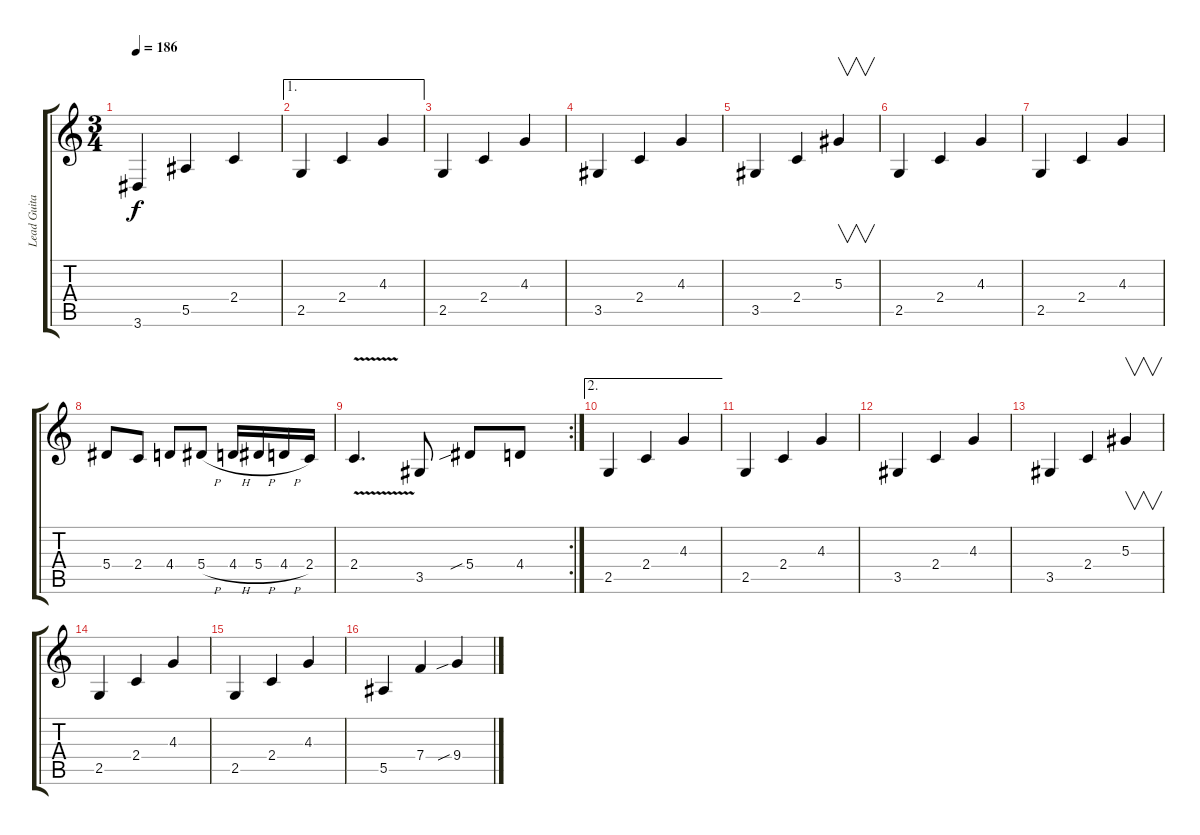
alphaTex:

\track ("Lead Guitar 1" "Lead Guita") {instrument distortionguitar}
\staff {score tabs}
\tuning (C4 G3 Eb3 Bb2 F2 C2) {hide}
\ts (3 4)
\tempo 186
\clef g2
\ks c
3.6.4{dy f} 5.5.4 2.4.4 |
\ae 1
2.5.4 2.4.4 4.3.4 |
2.5.4 2.4.4 4.3.4 |
3.5.4 2.4.4 4.3.4 |
3.5.4 2.4.4 5.3.4{v} |
2.5.4 2.4.4 4.3.4 |
2.5.4 2.4.4 4.3.4 |
5.4.8 2.4.8 4.4.8 5.4{h}.8 4.4{h}.16 5.4{h}.16 4.4{h}.16 2.4.16 |
\rc 2
2.4{v}.4{d} 3.5.8 5.4{sib}.8 4.4.8 |
\ae 2
2.5.4 2.4.4 4.3.4 |
2.5.4 2.4.4 4.3.4 |
3.5.4 2.4.4 4.3.4 |
3.5.4 2.4.4 5.3.4{v} |
2.5.4 2.4.4 4.3.4 |
2.5.4 2.4.4 4.3.4 |
5.5.4 7.4.4 9.4{sib}.4
